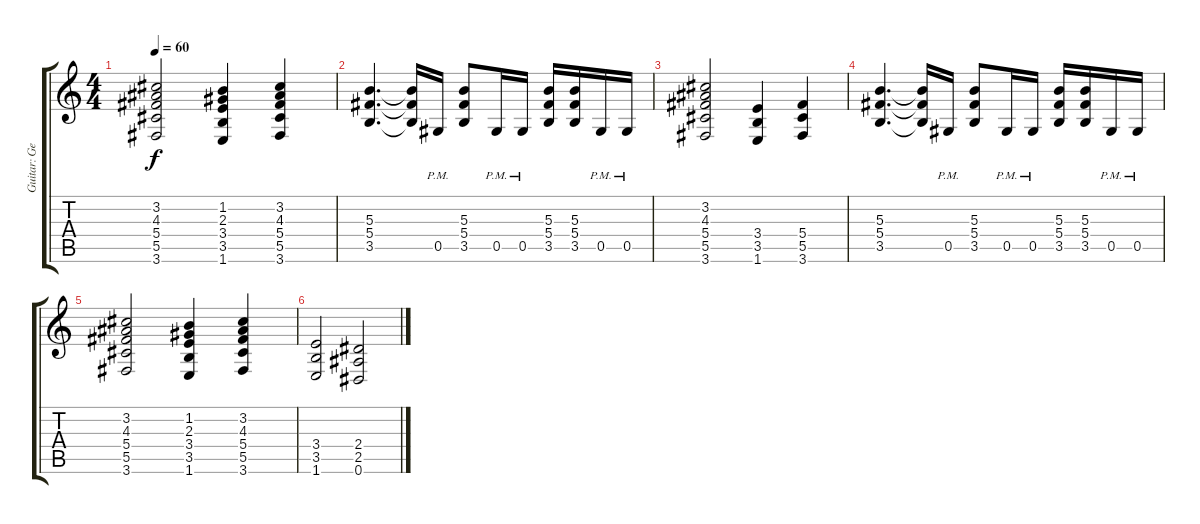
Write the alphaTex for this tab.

\track ("Guitar: George" "Guitar: Ge") {instrument distortionguitar}
\staff {score tabs}
\tuning (Eb4 Bb3 Gb3 Db3 Ab2 Eb2) {hide}
\ts (4 4)
\tempo 60
\clef g2
\ks c
(3.2 4.3 5.4 5.5 3.6).2{dy f} (1.2 2.3 3.4 3.5 1.6).4 (3.2 4.3 5.4 5.5 3.6).4 |
(5.3 5.4 3.5).4{d} (5.3{t} 5.4{t} 3.5{t}).16 0.5{pm}.16 (5.3 5.4 3.5).8 0.5{pm}.16 0.5{pm}.16 (5.3 5.4 3.5).16 (5.3 5.4 3.5).16 0.5{pm}.16 0.5{pm}.16 |
(3.2 4.3 5.4 5.5 3.6).2 (3.4 3.5 1.6).4 (5.4 5.5 3.6).4 |
(5.3 5.4 3.5).4{d} (5.3{t} 5.4{t} 3.5{t}).16 0.5{pm}.16 (5.3 5.4 3.5).8 0.5{pm}.16 0.5{pm}.16 (5.3 5.4 3.5).16 (5.3 5.4 3.5).16 0.5{pm}.16 0.5{pm}.16 |
(3.2 4.3 5.4 5.5 3.6).2 (1.2 2.3 3.4 3.5 1.6).4 (3.2 4.3 5.4 5.5 3.6).4 |
(3.4 3.5 1.6).2 (2.4 2.5 0.6).2
